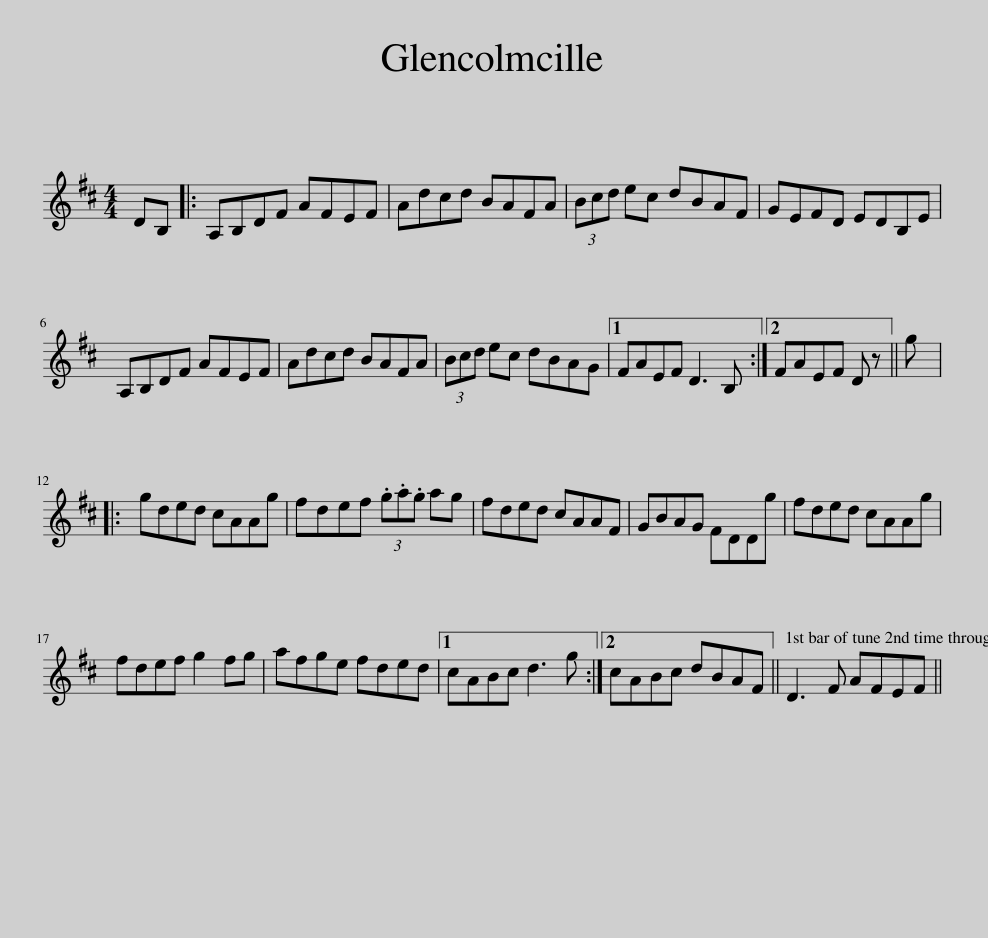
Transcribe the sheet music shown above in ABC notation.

X:1
L:1/8
M:4/4
I:linebreak $
K:D
V:1 treble
V:1
 DB, |: A,B,DF AFEF | Adcd BAFA | (3Bcd ec dBAF | GEFD EDB,E |$ %5
 A,B,DF AFEF | Adcd BAFA | (3Bcd ec dBAG |1 FAEF D3 B, :|2 FAEF D z || %10
 g |:$ gded cAAg | fdef (3.g.a.g ag | fded cAAF | GBAG FDDg | %15
 fded cAAg |$ fdef g2 fg | afge fded |1 cABc d3 g :|2 cABc dBAF || %20
 D3 F AFEF || %21
